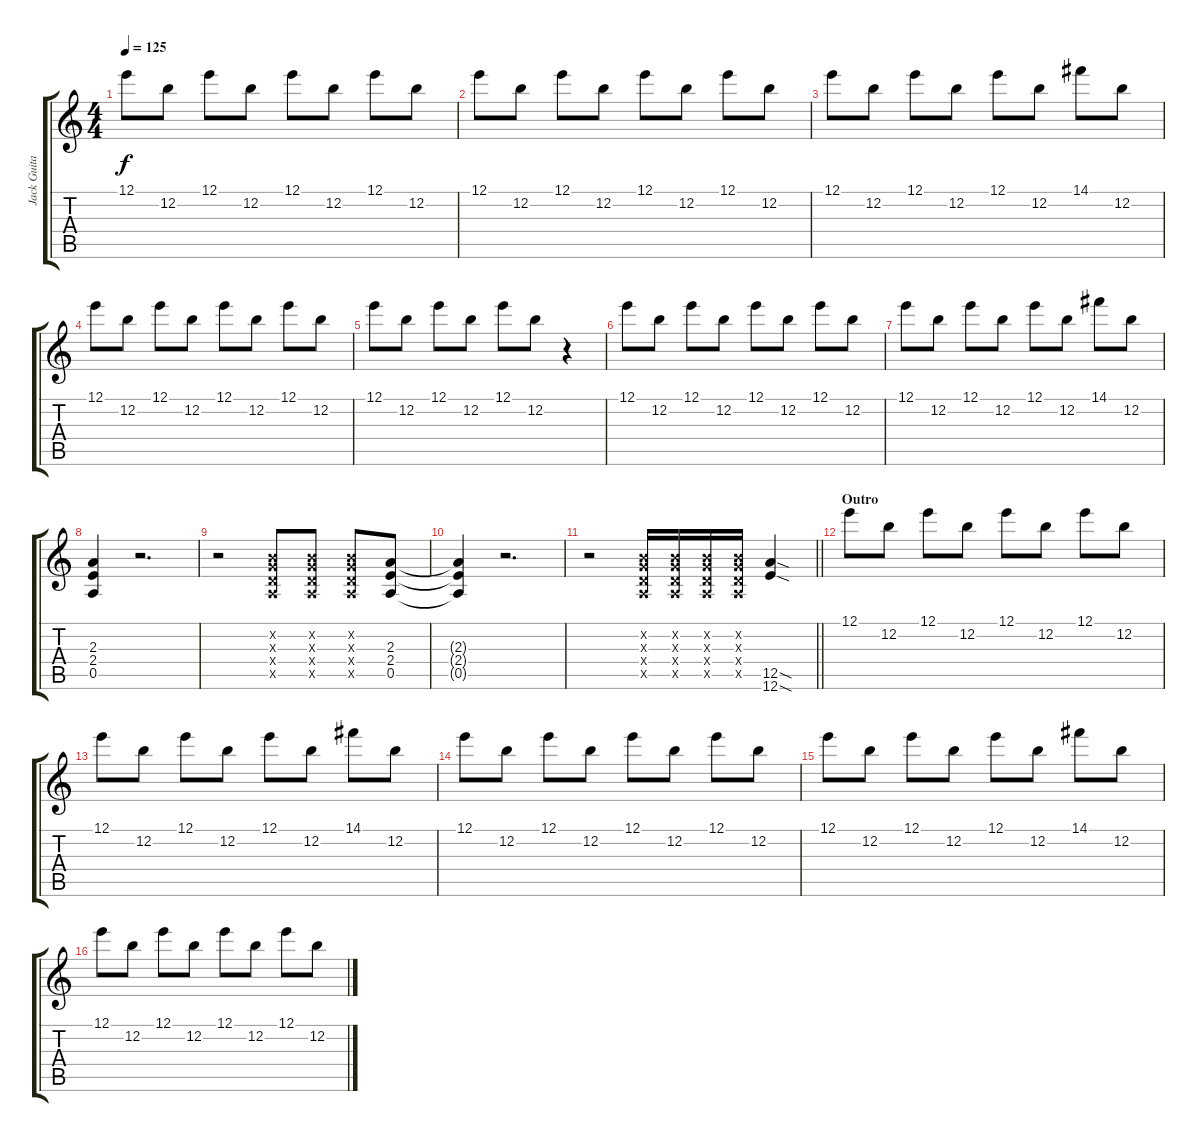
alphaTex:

\track ("Jack Guitar" "Jack Guita") {instrument distortionguitar}
\staff {score tabs}
\tuning (E4 B3 G3 D3 A2 E2) {hide}
\ts (4 4)
\tempo 125
\clef g2
\ks c
12.1.8{dy f} 12.2.8 12.1.8 12.2.8 12.1.8 12.2.8 12.1.8 12.2.8 |
12.1.8 12.2.8 12.1.8 12.2.8 12.1.8 12.2.8 12.1.8 12.2.8 |
12.1.8 12.2.8 12.1.8 12.2.8 12.1.8 12.2.8 14.1.8 12.2.8 |
12.1.8 12.2.8 12.1.8 12.2.8 12.1.8 12.2.8 12.1.8 12.2.8 |
12.1.8 12.2.8 12.1.8 12.2.8 12.1.8 12.2.8 r.4 |
12.1.8 12.2.8 12.1.8 12.2.8 12.1.8 12.2.8 12.1.8 12.2.8 |
12.1.8 12.2.8 12.1.8 12.2.8 12.1.8 12.2.8 14.1.8 12.2.8 |
(2.3 2.4 0.5).4 r.2{d} |
r.2 (0.2{x} 0.3{x} 0.4{x} 0.5{x}).8 (0.2{x} 0.3{x} 0.4{x} 0.5{x}).8 (0.2{x} 0.3{x} 0.4{x} 0.5{x}).8 (2.3 2.4 0.5).8 |
(2.3{t} 2.4{t} 0.5{t}).4 r.2{d} |
\barLineRight lightlight
r.2 (0.2{x} 0.3{x} 0.4{x} 0.5{x}).16 (0.2{x} 0.3{x} 0.4{x} 0.5{x}).16 (0.2{x} 0.3{x} 0.4{x} 0.5{x}).16 (0.2{x} 0.3{x} 0.4{x} 0.5{x}).16 (12.5{sod} 12.6{sod}).4 |
\section ("" "Outro")
12.1.8 12.2.8 12.1.8 12.2.8 12.1.8 12.2.8 12.1.8 12.2.8 |
12.1.8 12.2.8 12.1.8 12.2.8 12.1.8 12.2.8 14.1.8 12.2.8 |
12.1.8 12.2.8 12.1.8 12.2.8 12.1.8 12.2.8 12.1.8 12.2.8 |
12.1.8 12.2.8 12.1.8 12.2.8 12.1.8 12.2.8 14.1.8 12.2.8 |
12.1.8 12.2.8 12.1.8 12.2.8 12.1.8 12.2.8 12.1.8 12.2.8
